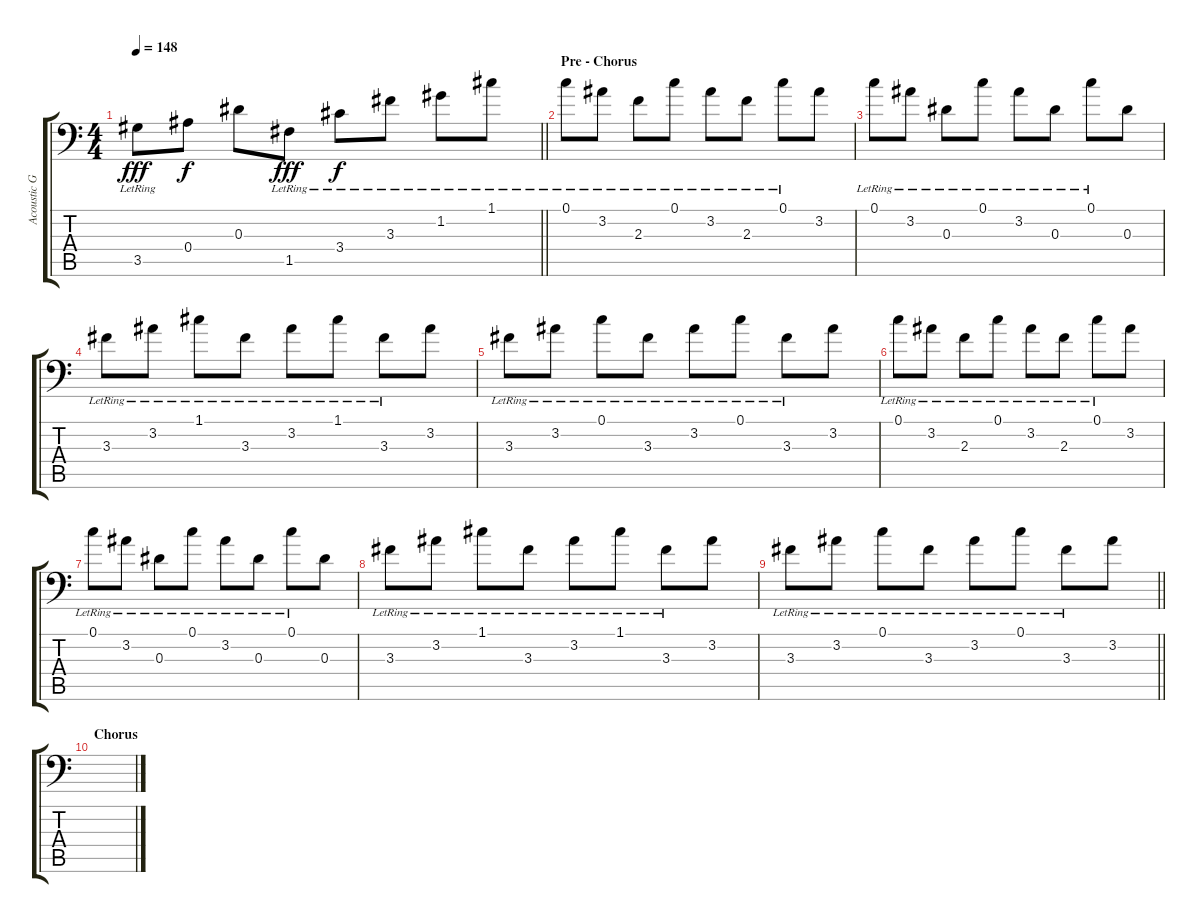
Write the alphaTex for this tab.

\track ("Acoustic Guitar" "Acoustic G") {instrument acousticguitarsteel}
\staff {score tabs}
\tuning (C4 G3 Eb3 Bb2 F2 Bb1) {hide}
\ts (4 4)
\tempo 148
\clef f4
\barLineRight lightlight
\ks c
3.5{lr}.8{dy fff} 0.4.8{dy f} 0.3.8 1.5{lr}.8{dy fff} 3.4{lr}.8{dy f} 3.3{lr}.8 1.2{lr}.8 1.1{lr}.8 |
\section ("" "Pre - Chorus")
0.1{lr}.8 3.2{lr}.8 2.3{lr}.8 0.1{lr}.8 3.2{lr}.8 2.3{lr}.8 0.1{lr}.8 3.2.8 |
0.1{lr}.8 3.2{lr}.8 0.3{lr}.8 0.1{lr}.8 3.2{lr}.8 0.3{lr}.8 0.1{lr}.8 0.3.8 |
3.3{lr}.8 3.2{lr}.8 1.1{lr}.8 3.3{lr}.8 3.2{lr}.8 1.1{lr}.8 3.3{lr}.8 3.2.8 |
3.3{lr}.8 3.2{lr}.8 0.1{lr}.8 3.3{lr}.8 3.2{lr}.8 0.1{lr}.8 3.3{lr}.8 3.2.8 |
0.1{lr}.8 3.2{lr}.8 2.3{lr}.8 0.1{lr}.8 3.2{lr}.8 2.3{lr}.8 0.1{lr}.8 3.2.8 |
0.1{lr}.8 3.2{lr}.8 0.3{lr}.8 0.1{lr}.8 3.2{lr}.8 0.3{lr}.8 0.1{lr}.8 0.3.8 |
3.3{lr}.8 3.2{lr}.8 1.1{lr}.8 3.3{lr}.8 3.2{lr}.8 1.1{lr}.8 3.3{lr}.8 3.2.8 |
\barLineRight lightlight
3.3{lr}.8 3.2{lr}.8 0.1{lr}.8 3.3{lr}.8 3.2{lr}.8 0.1{lr}.8 3.3{lr}.8 3.2.8 |
\section ("" "Chorus")
